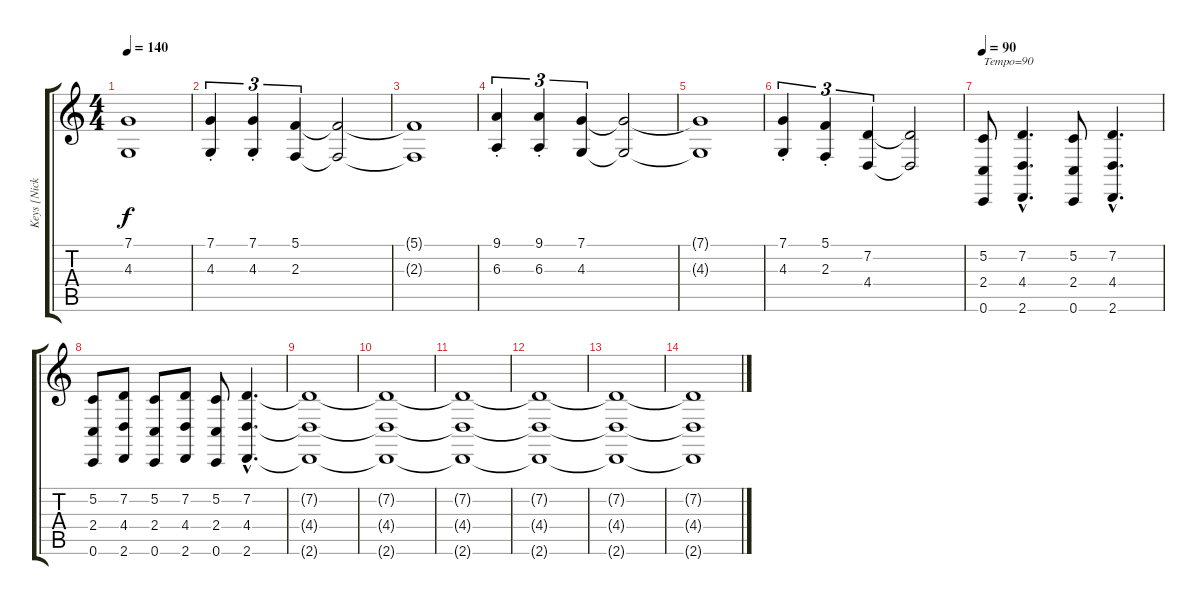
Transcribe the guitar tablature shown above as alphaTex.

\track ("Keys [Nick Wall]" "Keys [Nick") {instrument stringensemble1}
\staff {score tabs}
\tuning (C4 G3 Eb3 Bb2 F2 C2) {hide}
\ts (4 4)
\tempo 140
\clef g2
\ks c
(7.1{t} 4.3{t}).1{dy f} |
(7.1{st} 4.3{st}).4{tu (3 2)} (7.1{st} 4.3{st}).4{tu (3 2)} (5.1 2.3).4{tu (3 2)} (5.1{t} 2.3{t}).2 |
(5.1{t} 2.3{t}).1 |
(9.1{st} 6.3{st}).4{tu (3 2)} (9.1{st} 6.3{st}).4{tu (3 2)} (7.1 4.3).4{tu (3 2)} (7.1{t} 4.3{t}).2 |
(7.1{t} 4.3{t}).1 |
(7.1{st} 4.3{st}).4{tu (3 2)} (5.1{st} 2.3{st}).4{tu (3 2)} (7.2 4.4).4{tu (3 2)} (7.2{t} 4.4{t}).2 |
\tempo 90
(5.2 2.4 0.6).8{txt "Tempo=90"} (7.2{hac} 4.4{hac} 2.6{hac}).4{d} (5.2 2.4 0.6).8 (7.2{hac} 4.4{hac} 2.6{hac}).4{d} |
(5.2 2.4 0.6).8 (7.2 4.4 2.6).8 (5.2 2.4 0.6).8 (7.2 4.4 2.6).8 (5.2 2.4 0.6).8 (7.2{hac} 4.4{hac} 2.6{hac}).4{d} |
(7.2{t} 4.4{t} 2.6{t}).1 |
(7.2{t} 4.4{t} 2.6{t}).1 |
(7.2{t} 4.4{t} 2.6{t}).1 |
(7.2{t} 4.4{t} 2.6{t}).1 |
(7.2{t} 4.4{t} 2.6{t}).1 |
(7.2{t} 4.4{t} 2.6{t}).1
